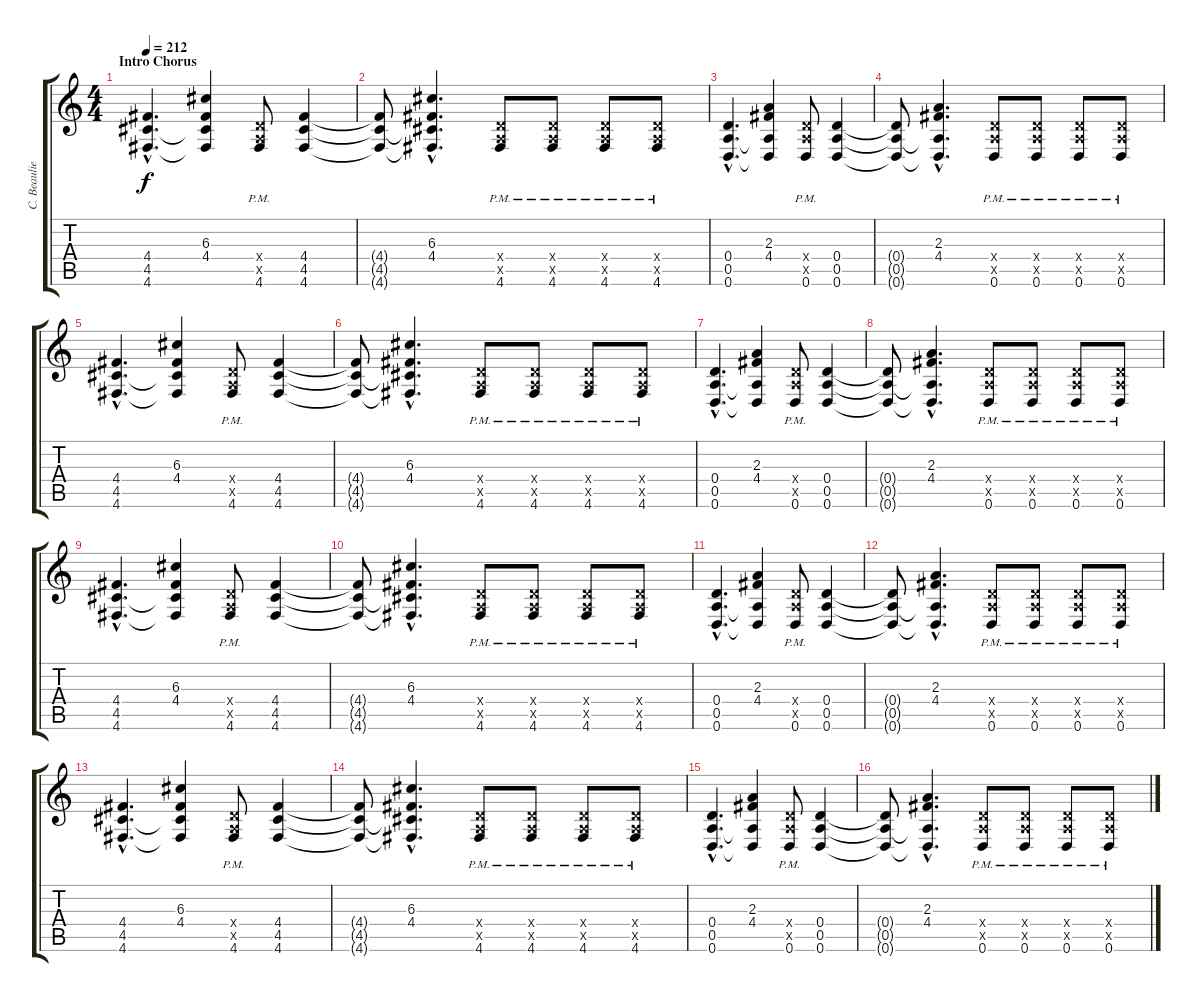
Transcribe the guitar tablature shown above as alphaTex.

\track ("C. Beaulieu" "C. Beaulie") {instrument distortionguitar}
\staff {score tabs}
\tuning (E4 B3 G3 D3 A2 D2) {hide}
\ts (4 4)
\section ("" "Intro Chorus")
\tempo 212
\clef g2
\ks c
(4.4{hac} 4.5{hac} 4.6{hac}).4{d dy f instrument distortionguitar} (6.3 4.4 4.5{t} 4.6{t}).4 (0.4{x} 0.5{x} 4.6{pm}).8 (4.4 4.5 4.6).4 |
(4.4{t} 4.5{t} 4.6{t}).8 (6.3{hac} 4.4{hac} 4.5{hac t} 4.6{hac t}).4{d} (0.4{x} 0.5{x} 4.6{pm}).8 (0.4{x} 0.5{x} 4.6{pm}).8 (0.4{x} 0.5{x} 4.6{pm}).8 (0.4{x} 0.5{x} 4.6{pm}).8 |
(0.4{hac} 0.5{hac} 0.6{hac}).4{d} (2.3 4.4 0.5{t} 0.6{t}).4 (0.4{x} 0.5{x} 0.6{pm}).8 (0.4 0.5 0.6).4 |
(0.4{t} 0.5{t} 0.6{t}).8 (2.3{hac} 4.4{hac} 0.5{hac t} 0.6{hac t}).4{d} (0.4{x} 0.5{x} 0.6{pm}).8 (0.4{x} 0.5{x} 0.6{pm}).8 (0.4{x} 0.5{x} 0.6{pm}).8 (0.4{x} 0.5{x} 0.6{pm}).8 |
(4.4{hac} 4.5{hac} 4.6{hac}).4{d} (6.3 4.4 4.5{t} 4.6{t}).4 (0.4{x} 0.5{x} 4.6{pm}).8 (4.4 4.5 4.6).4 |
(4.4{t} 4.5{t} 4.6{t}).8 (6.3{hac} 4.4{hac} 4.5{hac t} 4.6{hac t}).4{d} (0.4{x} 0.5{x} 4.6{pm}).8 (0.4{x} 0.5{x} 4.6{pm}).8 (0.4{x} 0.5{x} 4.6{pm}).8 (0.4{x} 0.5{x} 4.6{pm}).8 |
(0.4{hac} 0.5{hac} 0.6{hac}).4{d} (2.3 4.4 0.5{t} 0.6{t}).4 (0.4{x} 0.5{x} 0.6{pm}).8 (0.4 0.5 0.6).4 |
(0.4{t} 0.5{t} 0.6{t}).8 (2.3{hac} 4.4{hac} 0.5{hac t} 0.6{hac t}).4{d} (0.4{x} 0.5{x} 0.6{pm}).8 (0.4{x} 0.5{x} 0.6{pm}).8 (0.4{x} 0.5{x} 0.6{pm}).8 (0.4{x} 0.5{x} 0.6{pm}).8 |
(4.4{hac} 4.5{hac} 4.6{hac}).4{d} (6.3 4.4 4.5{t} 4.6{t}).4 (0.4{x} 0.5{x} 4.6{pm}).8 (4.4 4.5 4.6).4 |
(4.4{t} 4.5{t} 4.6{t}).8 (6.3{hac} 4.4{hac} 4.5{hac t} 4.6{hac t}).4{d} (0.4{x} 0.5{x} 4.6{pm}).8 (0.4{x} 0.5{x} 4.6{pm}).8 (0.4{x} 0.5{x} 4.6{pm}).8 (0.4{x} 0.5{x} 4.6{pm}).8 |
(0.4{hac} 0.5{hac} 0.6{hac}).4{d} (2.3 4.4 0.5{t} 0.6{t}).4 (0.4{x} 0.5{x} 0.6{pm}).8 (0.4 0.5 0.6).4 |
(0.4{t} 0.5{t} 0.6{t}).8 (2.3{hac} 4.4{hac} 0.5{hac t} 0.6{hac t}).4{d} (0.4{x} 0.5{x} 0.6{pm}).8 (0.4{x} 0.5{x} 0.6{pm}).8 (0.4{x} 0.5{x} 0.6{pm}).8 (0.4{x} 0.5{x} 0.6{pm}).8 |
(4.4{hac} 4.5{hac} 4.6{hac}).4{d} (6.3 4.4 4.5{t} 4.6{t}).4 (0.4{x} 0.5{x} 4.6{pm}).8 (4.4 4.5 4.6).4 |
(4.4{t} 4.5{t} 4.6{t}).8 (6.3{hac} 4.4{hac} 4.5{hac t} 4.6{hac t}).4{d} (0.4{x} 0.5{x} 4.6{pm}).8 (0.4{x} 0.5{x} 4.6{pm}).8 (0.4{x} 0.5{x} 4.6{pm}).8 (0.4{x} 0.5{x} 4.6{pm}).8 |
(0.4{hac} 0.5{hac} 0.6{hac}).4{d} (2.3 4.4 0.5{t} 0.6{t}).4 (0.4{x} 0.5{x} 0.6{pm}).8 (0.4 0.5 0.6).4 |
(0.4{t} 0.5{t} 0.6{t}).8 (2.3{hac} 4.4{hac} 0.5{hac t} 0.6{hac t}).4{d} (0.4{x} 0.5{x} 0.6{pm}).8 (0.4{x} 0.5{x} 0.6{pm}).8 (0.4{x} 0.5{x} 0.6{pm}).8 (0.4{x} 0.5{x} 0.6{pm}).8
